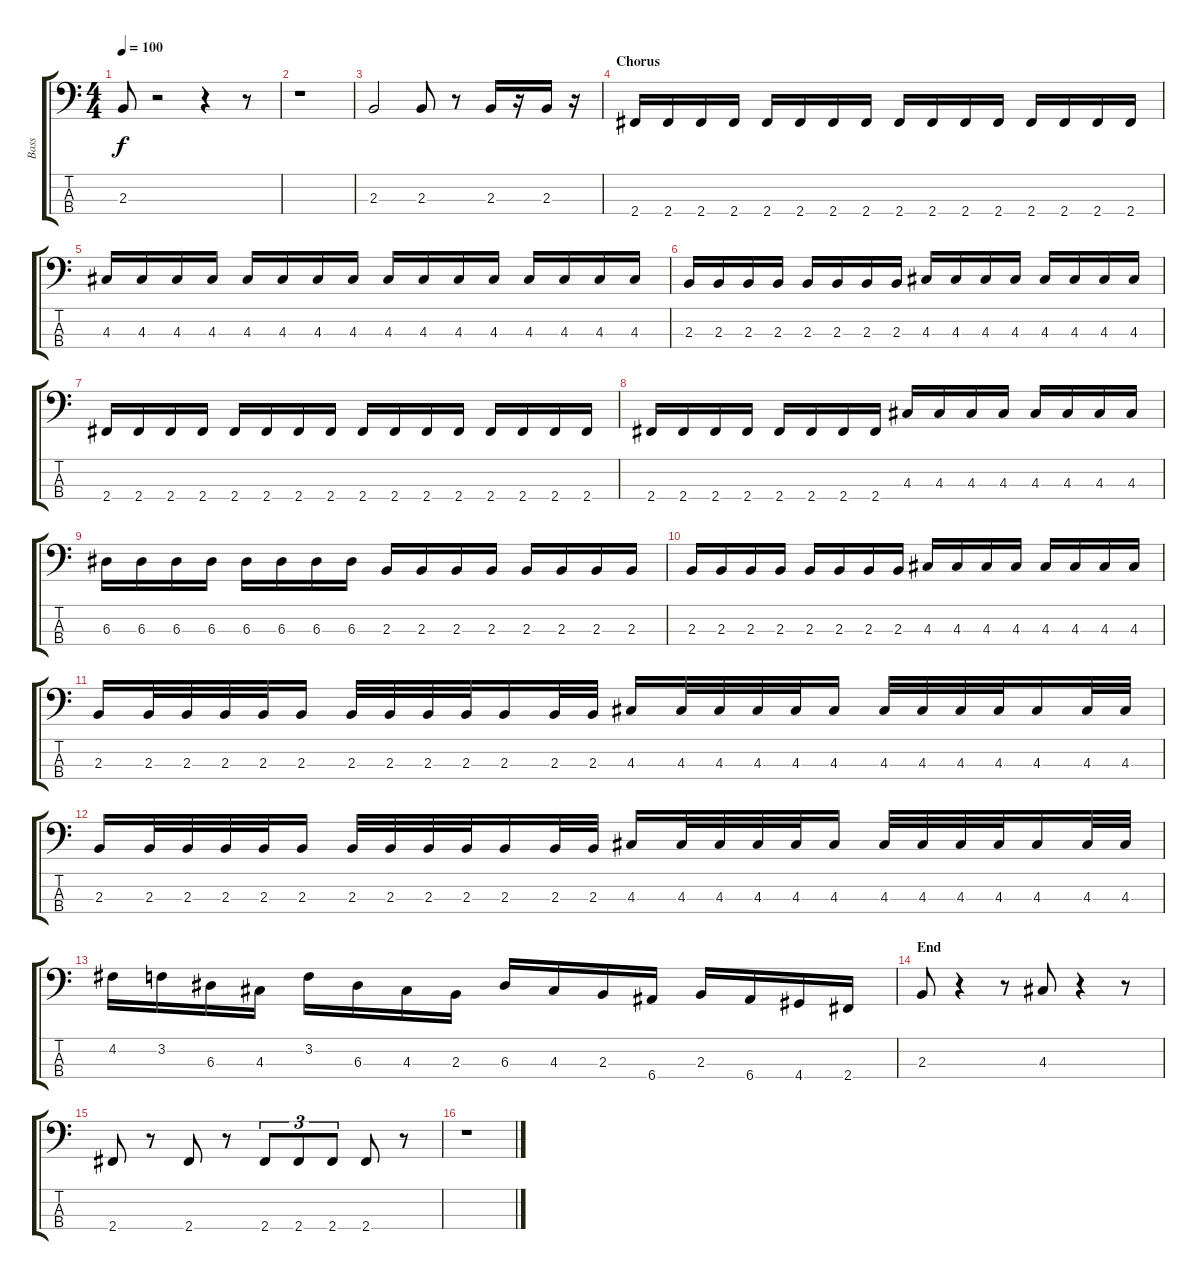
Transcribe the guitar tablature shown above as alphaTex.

\track ("Bass" "Bass") {instrument electricbassfinger}
\staff {score tabs}
\tuning (G2 D2 A1 E1) {hide}
\ts (4 4)
\tempo 100
\clef f4
\ks c
2.3.8{dy f} r.2 r.4 r.8 |
r.1 |
2.3.2 2.3.8 r.8 2.3.16 r.16 2.3.16 r.16 |
\section ("" "Chorus")
2.4.16 2.4.16 2.4.16 2.4.16 2.4.16 2.4.16 2.4.16 2.4.16 2.4.16 2.4.16 2.4.16 2.4.16 2.4.16 2.4.16 2.4.16 2.4.16 |
4.3.16 4.3.16 4.3.16 4.3.16 4.3.16 4.3.16 4.3.16 4.3.16 4.3.16 4.3.16 4.3.16 4.3.16 4.3.16 4.3.16 4.3.16 4.3.16 |
2.3.16 2.3.16 2.3.16 2.3.16 2.3.16 2.3.16 2.3.16 2.3.16 4.3.16 4.3.16 4.3.16 4.3.16 4.3.16 4.3.16 4.3.16 4.3.16 |
2.4.16 2.4.16 2.4.16 2.4.16 2.4.16 2.4.16 2.4.16 2.4.16 2.4.16 2.4.16 2.4.16 2.4.16 2.4.16 2.4.16 2.4.16 2.4.16 |
2.4.16 2.4.16 2.4.16 2.4.16 2.4.16 2.4.16 2.4.16 2.4.16 4.3.16 4.3.16 4.3.16 4.3.16 4.3.16 4.3.16 4.3.16 4.3.16 |
6.3.16 6.3.16 6.3.16 6.3.16 6.3.16 6.3.16 6.3.16 6.3.16 2.3.16 2.3.16 2.3.16 2.3.16 2.3.16 2.3.16 2.3.16 2.3.16 |
\section ("" "")
2.3.16 2.3.16 2.3.16 2.3.16 2.3.16 2.3.16 2.3.16 2.3.16 4.3.16 4.3.16 4.3.16 4.3.16 4.3.16 4.3.16 4.3.16 4.3.16 |
2.3.16 2.3.32 2.3.32 2.3.32 2.3.32 2.3.16 2.3.32 2.3.32 2.3.32 2.3.32 2.3.16 2.3.32 2.3.32 4.3.16 4.3.32 4.3.32 4.3.32 4.3.32 4.3.16 4.3.32 4.3.32 4.3.32 4.3.32 4.3.16 4.3.32 4.3.32 |
2.3.16 2.3.32 2.3.32 2.3.32 2.3.32 2.3.16 2.3.32 2.3.32 2.3.32 2.3.32 2.3.16 2.3.32 2.3.32 4.3.16 4.3.32 4.3.32 4.3.32 4.3.32 4.3.16 4.3.32 4.3.32 4.3.32 4.3.32 4.3.16 4.3.32 4.3.32 |
4.2.16 3.2.16 6.3.16 4.3.16 3.2.16 6.3.16 4.3.16 2.3.16 6.3.16 4.3.16 2.3.16 6.4.16 2.3.16 6.4.16 4.4.16 2.4.16 |
\section ("" "End")
2.3.8 r.4 r.8 4.3.8 r.4 r.8 |
2.4.8 r.8 2.4.8 r.8 2.4.8{tu (3 2)} 2.4.8{tu (3 2)} 2.4.8{tu (3 2)} 2.4.8 r.8 |
r.1
